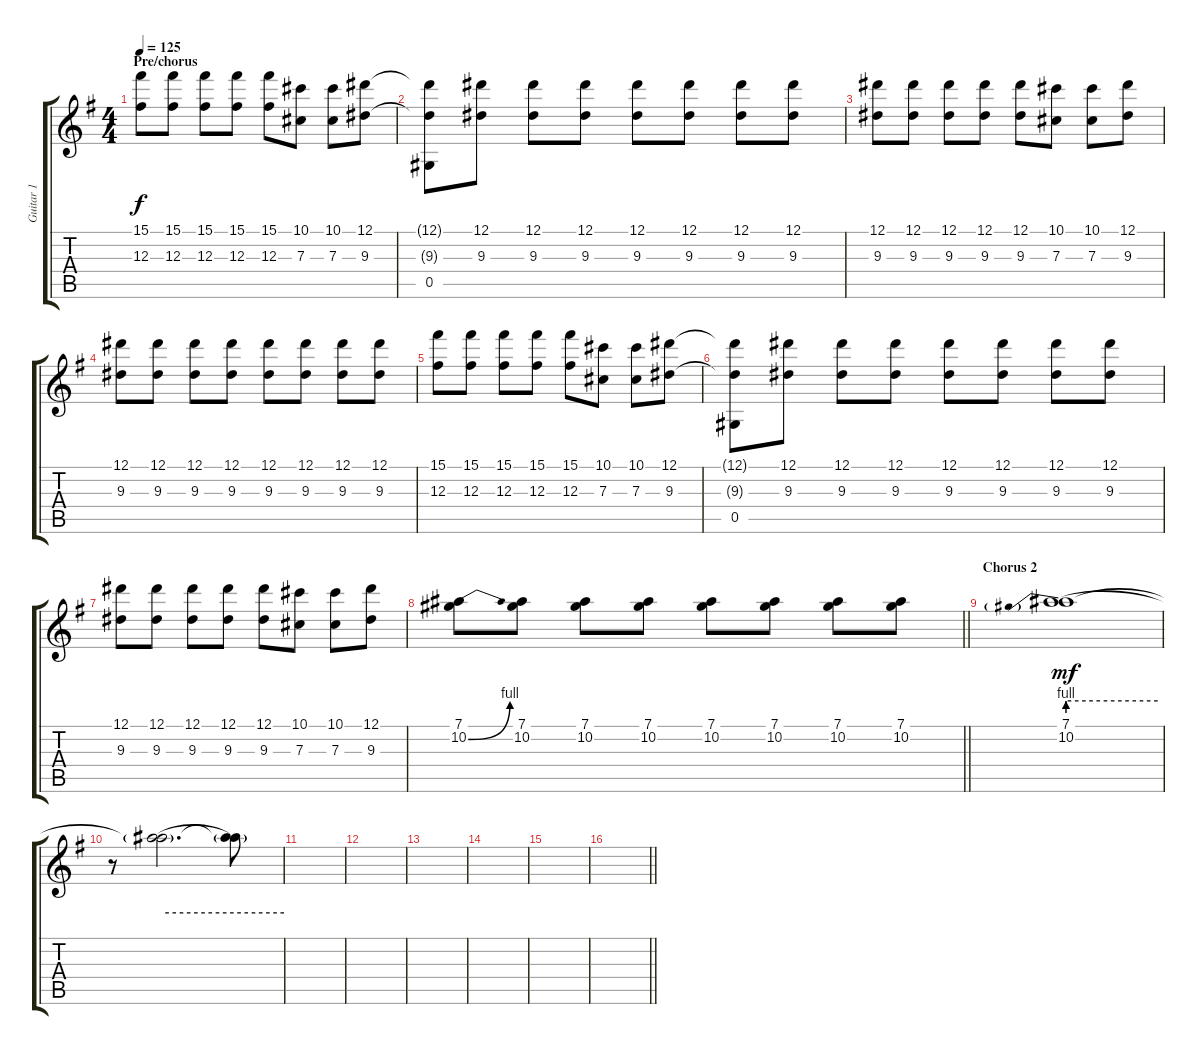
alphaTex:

\track ("Guitar 1" "Guitar 1") {instrument overdrivenguitar}
\staff {score tabs}
\tuning (Eb4 Bb3 Gb3 Db3 Ab2 Eb2) {hide}
\ts (4 4)
\section ("" "Pre/chorus")
\tempo 125
\clef g2
\ks g
(15.1 12.3).8{dy f volume 5} (15.1 12.3).8 (15.1 12.3).8 (15.1 12.3).8 (15.1 12.3).8 (10.1 7.3).8 (10.1 7.3).8 (12.1 9.3).8 |
(12.1{t} 9.3{t} 0.5{t}).8 (12.1 9.3).8 (12.1 9.3).8 (12.1 9.3).8 (12.1 9.3).8 (12.1 9.3).8 (12.1 9.3).8 (12.1 9.3).8 |
(12.1 9.3).8 (12.1 9.3).8 (12.1 9.3).8 (12.1 9.3).8 (12.1 9.3).8 (10.1 7.3).8 (10.1 7.3).8 (12.1 9.3).8 |
(12.1 9.3).8 (12.1 9.3).8 (12.1 9.3).8 (12.1 9.3).8 (12.1 9.3).8 (12.1 9.3).8 (12.1 9.3).8 (12.1 9.3).8 |
(15.1 12.3).8 (15.1 12.3).8 (15.1 12.3).8 (15.1 12.3).8 (15.1 12.3).8 (10.1 7.3).8 (10.1 7.3).8 (12.1 9.3).8 |
(12.1{t} 9.3{t} 0.5).8 (12.1 9.3).8 (12.1 9.3).8 (12.1 9.3).8 (12.1 9.3).8 (12.1 9.3).8 (12.1 9.3).8 (12.1 9.3).8 |
(12.1 9.3).8 (12.1 9.3).8 (12.1 9.3).8 (12.1 9.3).8 (12.1 9.3).8 (10.1 7.3).8 (10.1 7.3).8 (12.1 9.3).8 |
\barLineRight lightlight
(7.1 10.2{be (bend 0 0 60 4)}).8 (7.1 10.2).8 (7.1 10.2).8 (7.1 10.2).8 (7.1 10.2).8 (7.1 10.2).8 (7.1 10.2).8 (7.1 10.2).8 |
\section ("" "Chorus 2")
(7.1 10.2{be (prebend 0 4 60 4)}).1{dy mf} |
r.8 (7.1{t} 10.2{be (hold 0 4 60 4) t}).2{d} (7.1{t} 10.2{t}).8 |
|
|
|
|
|
\barLineRight lightlight
